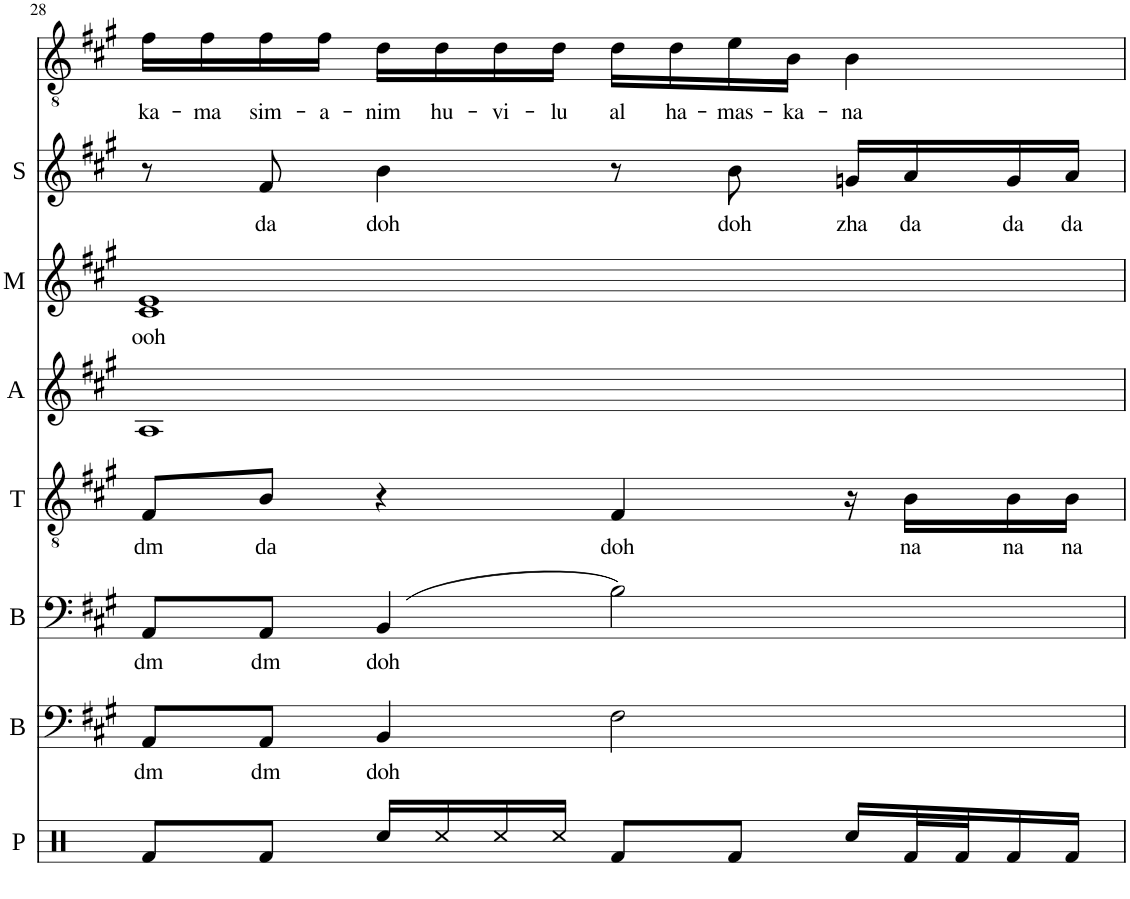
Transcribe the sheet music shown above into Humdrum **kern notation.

**kern	**kern	**text	**kern	**text	**kern	**text	**kern	**kern	**text	**kern	**text	**kern	**text
*part8	*part7	*part7	*part6	*part6	*part5	*part5	*part4	*part3	*part3	*part2	*part2	*part1	*part1
*staff8	*staff7	*staff7	*staff6	*staff6	*staff5	*staff5	*staff4	*staff3	*staff3	*staff2	*staff2	*staff1	*staff1
*I"Perc	*I"Bass	*	*I"Baritone	*	*I"Tenor	*	*I"Alto	*I"Mezzo	*	*I"Soprano	*	*I"Solo	*
*I'P	*I'B	*	*I'B	*	*I'T	*	*I'A	*I'M	*	*I'S	*	*	*
!!LO:PB:g=z
*clefX	*clefF4	*	*clefF4	*	*clefGv2	*	*clefG2	*clefG2	*	*clefG2	*	*clefGv2	*
*k[]	*k[f#c#g#]	*	*k[f#c#g#]	*	*k[f#c#g#]	*	*k[f#c#g#]	*k[f#c#g#]	*	*k[f#c#g#]	*	*k[f#c#g#]	*
*M4/4	*M4/4	*	*M4/4	*	*M4/4	*	*M4/4	*M4/4	*	*M4/4	*	*M4/4	*
=28	=28	=28	=28	=28	=28	=28	=28	=28	=28	=28	=28	=28	=28
!	!	!LO:LY:b	!	!LO:LY:b	!	!LO:LY:b	!	!	!LO:LY:b	!	!	!	!LO:LY:b
8Rf/L	8AA/L	dm	8AA/L	dm	8F#/L	dm	1A	1c# 1e	ooh	8r	.	16f#\LL	ka-
!	!	!	!	!	!	!	!	!	!	!	!	!	!LO:LY:b
.	.	.	.	.	.	.	.	.	.	.	.	16f#\	-ma
!	!	!LO:LY:b	!	!LO:LY:b	!	!LO:LY:b	!	!	!	!	!LO:LY:b	!	!LO:LY:b
8Rf/J	8AA/J	dm	8AA/J	dm	8B/J	da	.	.	.	8f#/	da	16f#\	sim-
!	!	!	!	!	!	!	!	!	!	!	!	!	!LO:LY:b
.	.	.	.	.	.	.	.	.	.	.	.	16f#\JJ	-a-
!	!	!LO:LY:b	!	!LO:LY:b	!	!	!	!	!	!	!LO:LY:b	!	!LO:LY:b
16Rcc/LL	4BB/	doh	(4BB/	doh	4r	.	.	.	.	4b\	doh	16d\LL	-nim
!	!	!	!	!	!	!	!	!	!	!	!	!	!LO:LY:b
16Rcc/	.	.	.	.	.	.	.	.	.	.	.	16d\	hu-
!	!	!	!	!	!	!	!	!	!	!	!	!	!LO:LY:b
16Rcc/	.	.	.	.	.	.	.	.	.	.	.	16d\	-vi-
!	!	!	!	!	!	!	!	!	!	!	!	!	!LO:LY:b
16Rcc/JJ	.	.	.	.	.	.	.	.	.	.	.	16d\JJ	-lu
!	!	!	!	!	!	!LO:LY:b	!	!	!	!	!	!	!LO:LY:b
8Rf/L	2F#\	.	2B\)	.	4F#/	doh	.	.	.	8r	.	16d\LL	al
!	!	!	!	!	!	!	!	!	!	!	!	!	!LO:LY:b
.	.	.	.	.	.	.	.	.	.	.	.	16d\	ha-
!	!	!	!	!	!	!	!	!	!	!	!LO:LY:b	!	!LO:LY:b
8Rf/J	.	.	.	.	.	.	.	.	.	8b\	doh	16e\	-mas-
!	!	!	!	!	!	!	!	!	!	!	!	!	!LO:LY:b
.	.	.	.	.	.	.	.	.	.	.	.	16B\JJ	-ka-
!	!	!	!	!	!	!	!	!	!	!	!LO:LY:b	!	!LO:LY:b
16Rcc/LL	.	.	.	.	16r	.	.	.	.	16gn/LL	zha	4B\	-na
!	!	!	!	!	!	!LO:LY:b	!	!	!	!	!LO:LY:b	!	!
32Rf/L	.	.	.	.	16B\LL	na	.	.	.	16a/	da	.	.
32Rf/J	.	.	.	.	.	.	.	.	.	.	.	.	.
!	!	!	!	!	!	!LO:LY:b	!	!	!	!	!LO:LY:b	!	!
16Rf/	.	.	.	.	16B\	na	.	.	.	16g/	da	.	.
!	!	!	!	!	!	!LO:LY:b	!	!	!	!	!LO:LY:b	!	!
16Rf/JJ	.	.	.	.	16B\JJ	na	.	.	.	16a/JJ	da	.	.
=	=	=	=	=	=	=	=	=	=	=	=	=	=
*-	*-	*-	*-	*-	*-	*-	*-	*-	*-	*-	*-	*-	*-
